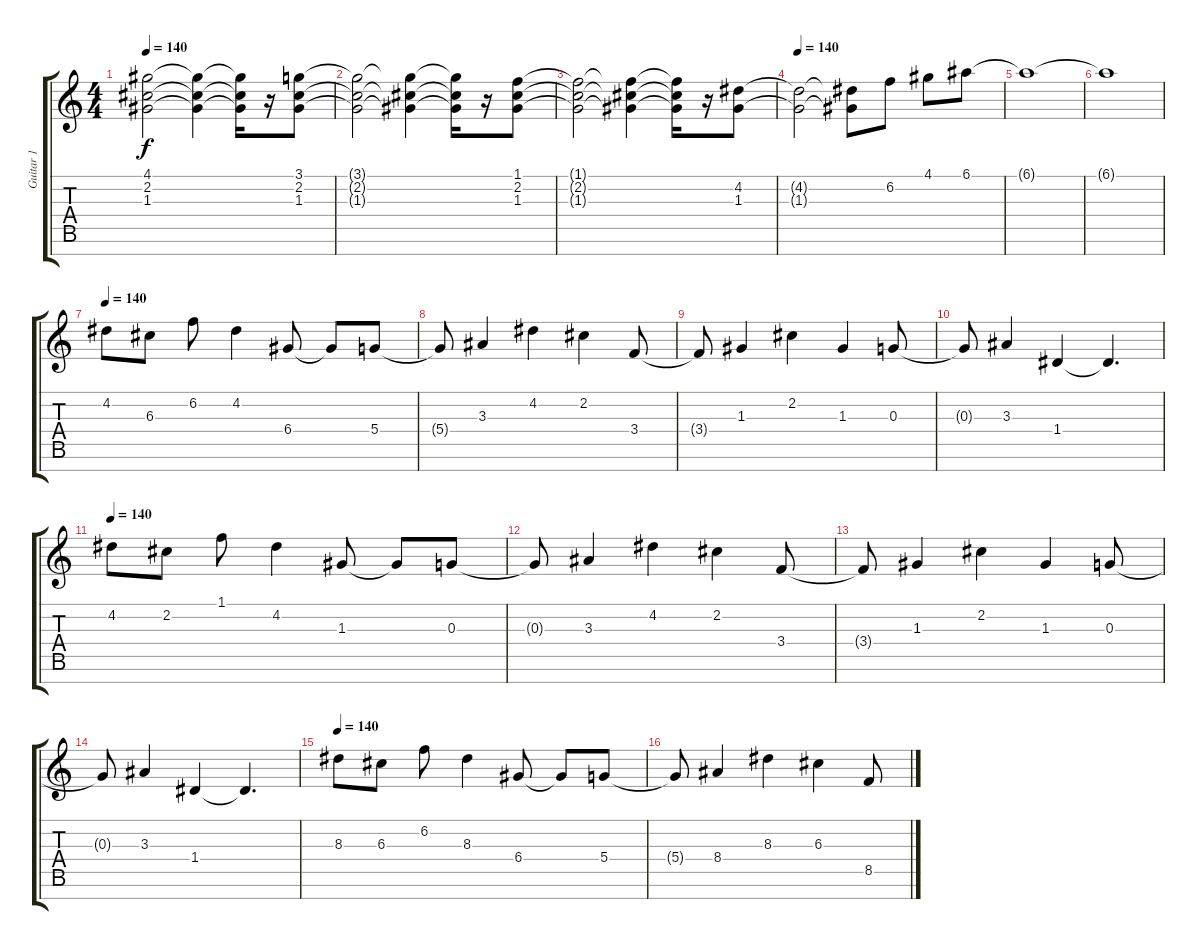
\track ("Guitar 1" "Guitar 1") {instrument electricguitarmuted}
\staff {score tabs}
\tuning (E4 B3 G3 D3 A2 E2 B1) {hide}
\ts (4 4)
\tempo 140
\clef g2
\ks c
(4.1{t} 2.2{t} 1.3{t}).2{dy f} (4.1{t} 2.2{t} 1.3{t}).4 (4.1{t} 2.2{t} 1.3{t}).16 r.16 (3.1 2.2 1.3).8 |
(3.1{t} 2.2{t} 1.3{t}).2 (3.1{t} 2.2{t} 1.3{t}).4 (3.1{t} 2.2{t} 1.3{t}).16 r.16 (1.1 2.2 1.3).8 |
(1.1{t} 2.2{t} 1.3{t}).2 (1.1{t} 2.2{t} 1.3{t}).4 (1.1{t} 2.2{t} 1.3{t}).16 r.16 (4.2 1.3).8 |
\tempo 140
(4.2{t} 1.3{t}).2 (4.2{t} 1.3{t}).8 6.2.8 4.1.8 6.1.8 |
6.1{t}.1 |
6.1{t}.1 |
\tempo 140
4.2.8{volume 14} 6.3.8 6.2.8 4.2.4 6.4.8 6.4{t}.8 5.4.8 |
5.4{t}.8 3.3.4 4.2.4 2.2.4 3.4.8 |
3.4{t}.8 1.3.4 2.2.4 1.3.4 0.3.8 |
0.3{t}.8 3.3.4 1.4.4 1.4{t}.4{d} |
\tempo 140
4.2.8{volume 14} 2.2.8 1.1.8 4.2.4 1.3.8 1.3{t}.8 0.3.8 |
0.3{t}.8 3.3.4 4.2.4 2.2.4 3.4.8 |
3.4{t}.8 1.3.4 2.2.4 1.3.4 0.3.8 |
0.3{t}.8 3.3.4 1.4.4 1.4{t}.4{d} |
\tempo 140
8.3.8{volume 14} 6.3.8 6.2.8 8.3.4 6.4.8 6.4{t}.8 5.4.8 |
5.4{t}.8 8.4.4 8.3.4 6.3.4 8.5.8
